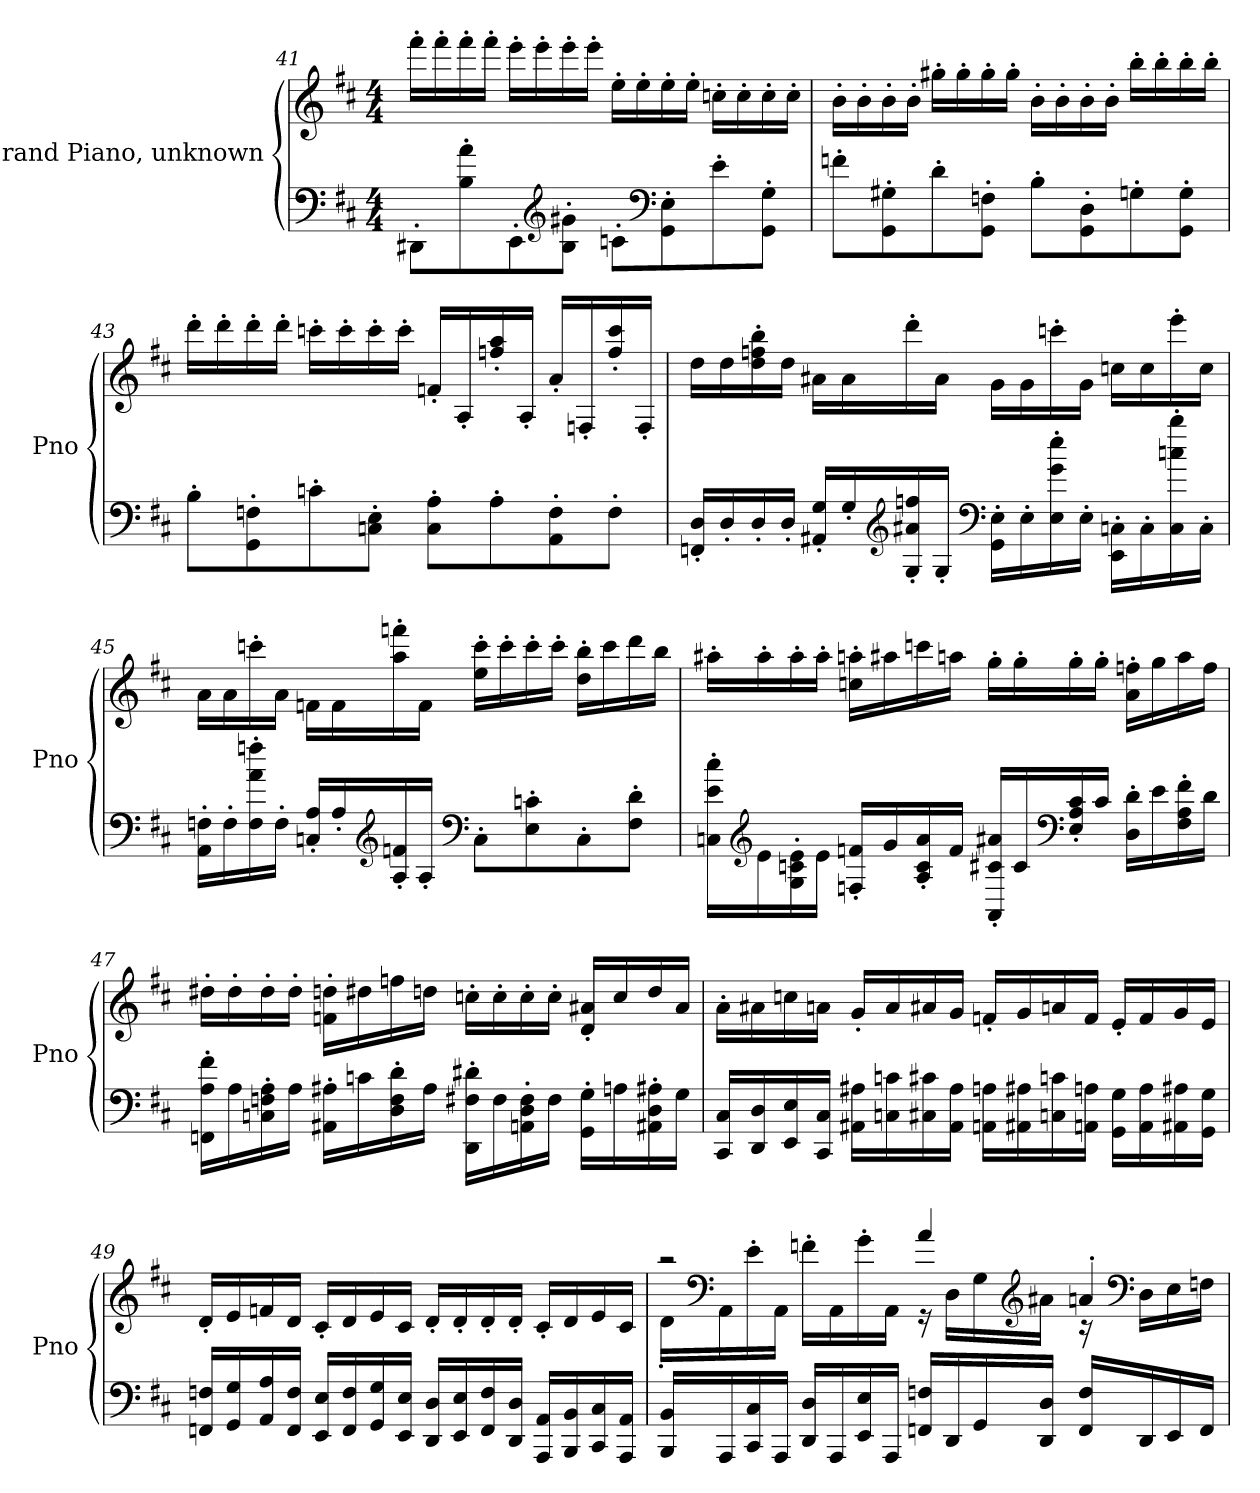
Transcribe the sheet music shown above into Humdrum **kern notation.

**kern	**kern
*part1	*part1
*staff2	*staff1
*I"Grand Piano, unknown	*
*I'Pno	*
!!LO:LB:g=z
*clefF4	*clefG2
*k[f#c#]	*k[f#c#]
*M4/4	*M4/4
=41	=41
8DD#X'\L	16fff#'\LL
.	16fff#'\
8B\' 8a\'	16fff#'\
.	16fff#'\JJ
8EE'\	16eee'\LL
.	16eee'\
*clefG2	*
8B\' 8g#X\'J	16eee'\
.	16eee'\JJ
8cn'\L	16ee'\LL
.	16ee'\
*clefF4	*
8GG\' 8E\'	16ee'\
.	16ee'\JJ
8e'\	16ccn'\LL
.	16cc'\
8GG\' 8G\'J	16cc'\
.	16cc'\JJ
=42	=42
8fn'\L	16b'\LL
.	16b'\
8GG\' 8G#X\'	16b'\
.	16b'\JJ
8d'\	16gg#X'\LL
.	16gg#'\
8GG\' 8Fn\'J	16gg#'\
.	16gg#'\JJ
8B'\L	16b'\LL
.	16b'\
8GG\' 8D\'	16b'\
.	16b'\JJ
8Gn'\	16bb'\LL
.	16bb'\
8GG\' 8G\'J	16bb'\
.	16bb'\JJ
!!LO:PB:g=z
=43	=43
8B'\L	16ddd'\LL
.	16ddd'\
8GG\' 8Fn\'	16ddd'\
.	16ddd'\JJ
8cn'\	16cccn'\LL
.	16ccc'\
8Cn\' 8E\'J	16ccc'\
.	16ccc'\JJ
8C\' 8A\'L	16fn'/LL
.	16A'/
8A'\	16ffn/' 16aa/'
.	16A'/JJ
8AA\' 8F\'	16a'/LL
.	16Fn'/
8F'\J	16ff/' 16ccc/'
.	16F'/JJ
=44	=44
16FFn/' 16D/'LL	16dd\LL
16D'/	16dd\
16D'/	16dd\' 16ffn\' 16bb\'
16D'/JJ	16dd\JJ
16AA#X/' 16G/'LL	16a#X\LL
16G'/	16a#\
*clefG2	*
16G/' 16a#X/' 16ffn/'	16ddd'\
16G'/JJ	16a#\JJ
*clefF4	*
16GG\' 16E\'LL	16g\LL
16E'\	16g\
16E\' 16g\' 16ee\'	16cccn'\
16E'\JJ	16g\JJ
16EE\' 16Cn\'LL	16ccn\LL
16C'\	16cc\
16C\' 16ccn\' 16bb\'	16eee'\
16C'\JJ	16cc\JJ
!!LO:LB:g=z
=45	=45
16AA\' 16Fn\'LL	16a\LL
16F'\	16a\
16F\' 16a\' 16ffn\'	16cccn'\
16F'\JJ	16a\JJ
16Cn/' 16A/'LL	16fn\LL
16A'/	16f\
*clefG2	*
16A/' 16fn/'	16aa\' 16fffn\'
16A'/JJ	16f\JJ
*clefF4	*
8C'\L	16ee\' 16ccc\'LL
.	16ccc'\
8E\' 8cn\'	16ccc'\
.	16ccc'\JJ
8C'\	16dd\' 16bb\'LL
.	16ccc\
8F\' 8d\'J	16ddd\
.	16bb\JJ
!!LO:LB:g=z
=46	=46
16Cn\' 16e\' 16cc#\'LL	16aa#X'\LL
*clefG2	*
16e\	16aa#'\
16G\' 16cn\' 16e\'	16aa#'\
16e\JJ	16aa#'\JJ
16Fn/' 16fn/'LL	16ccn\' 16aan\'LL
16g/	16aa#X\
16A/' 16c/' 16a/'	16cccn\
16f/JJ	16aan\JJ
16AA/' 16c#X/' 16a#X/'LL	16gg'\LL
16c#/	16gg'\
*clefF4	*
16E/' 16A/' 16c#/'	16gg'\
16c#/JJ	16gg'\JJ
16D\' 16d\'LL	16a\' 16ffn\'LL
16e\	16gg\
16F\' 16A\' 16f\'	16aa\
16d\JJ	16ff\JJ
!!LO:LB:g=z
=47	=47
16FFn\' 16A\' 16f#\'LL	16dd#X'\LL
16A\	16dd#'\
16Cn\' 16Fn\' 16A\'	16dd#'\
16A\JJ	16dd#'\JJ
16AA#X\' 16A#X\'LL	16fn\' 16ddn\'LL
16cn\	16dd#X\
16D\' 16F\' 16d\'	16ffn\
16A#\JJ	16ddn\JJ
16DD\' 16F#X\' 16d#X\'LL	16ccn'\LL
16F#\	16cc'\
16AAn\' 16D\' 16F#\'	16cc'\
16F#\JJ	16cc'\JJ
16GG\' 16G\'LL	16d/' 16a#X/'LL
16An\	16cc/
16AA#X\' 16D\' 16A#X\'	16dd/
16G\JJ	16a#/JJ
!!LO:LB:g=z
=48	=48
16CC#/ 16C#/LL	16a'\LL
16DD/ 16D/	16a#X\
16EE/ 16E/	16ccn\
16CC#/ 16C#/JJ	16an\JJ
16AA#X\ 16A#X\LL	16g'/LL
16Cn\ 16cn\	16a/
16C#X\ 16c#X\	16a#X/
16AA#\ 16A#\JJ	16g/JJ
16AAn\ 16An\LL	16fn'/LL
16AA#X\ 16A#X\	16g/
16Cn\ 16cn\	16an/
16AAn\ 16An\JJ	16f/JJ
16GG\ 16G\LL	16e'/LL
16AA\ 16A\	16f/
16AA#X\ 16A#X\	16g/
16GG\ 16G\JJ	16e/JJ
=49	=49
16FFn/ 16Fn/LL	16d'/LL
16GG/ 16G/	16e/
16AA/ 16A/	16fn/
16FF/ 16F/JJ	16d/JJ
16EE/ 16E/LL	16c#'/LL
16FF/ 16F/	16d/
16GG/ 16G/	16e/
16EE/ 16E/JJ	16c#/JJ
16DD/ 16D/LL	16d'/LL
16EE/ 16E/	16d'/
16FF/ 16F/	16d'/
16DD/ 16D/JJ	16d'/JJ
16AAA/ 16AA/LL	16c#'/LL
16BBB/ 16BB/	16d/
16CC#/ 16C#/	16e/
16AAA/ 16AA/JJ	16c#/JJ
!!LO:PB:g=z
=50	=50
*	*^
16BBB/ 16BB/LL	2r	16d'\LL
*	*clefF4	*
16AAA/	.	16AA\
16CC#/ 16C#/	.	16e'\
16AAA/JJ	.	16AA\JJ
16DD/ 16D/LL	.	16fn'\LL
16AAA/	.	16AA\
16EE/ 16E/	.	16g'\
16AAA/JJ	.	16AA\JJ
16FFn/ 16Fn/LL	4a/	16r
16DD/	.	16D\LL
16GG/	.	16G\
*	*clefG2	*
16DD/ 16D/JJ	.	16a#X\JJ
16FF/ 16F/LL	4an'/	16r
*	*clefF4	*
16DD/	.	16D\LL
16EE/	.	16E\
16FF/JJ	.	16Fn\JJ
*	*v	*v
=	=
*-	*-
